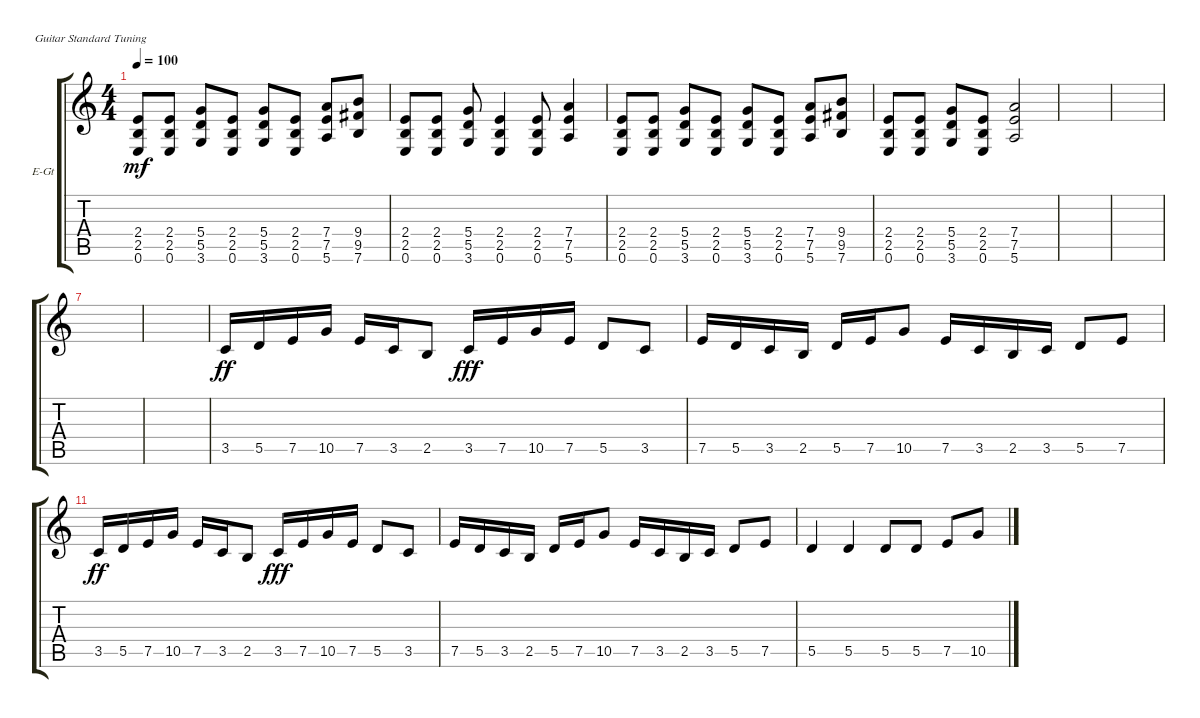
\defaultSystemsLayout 4
\bracketExtendMode groupsimilarinstruments
\firstSystemTrackNameOrientation horizontal
\otherSystemsTrackNameOrientation horizontal
\defaultBarNumberDisplay FirstOfSystem
\track ("Electric Guitar (Drive)" "E-Gt") {instrument overdrivenguitar}
\staff {score tabs}
\tuning (E4 B3 G3 D3 A2 E2)
\ts (4 4)
\tempo 100
\clef g2
\ks c
(0.6 2.5 2.4).8{dy mf} (0.6 2.5 2.4).8 (3.6 5.5 5.4).8 (0.6 2.5 2.4).8 (3.6 5.5 5.4).8 (0.6 2.5 2.4).8 (5.6 7.5 7.4).8 (7.6 9.5 9.4).8 |
(0.6 2.5 2.4).8 (0.6 2.5 2.4).8 (3.6 5.5 5.4).8 (0.6 2.5 2.4).4 (0.6 2.5 2.4).8 (5.6 7.5 7.4).4 |
(0.6 2.5 2.4).8 (0.6 2.5 2.4).8 (3.6 5.5 5.4).8 (0.6 2.5 2.4).8 (3.6 5.5 5.4).8 (0.6 2.5 2.4).8 (5.6 7.5 7.4).8 (7.6 9.5 9.4).8 |
(0.6 2.5 2.4).8 (0.6 2.5 2.4).8 (3.6 5.5 5.4).8 (0.6 2.5 2.4).8 (5.6 7.5 7.4).2 |
|
|
|
|
3.5.16{dy ff} 5.5.16 7.5.16 10.5.16 7.5.16 3.5.16 2.5.8 3.5.16{dy fff} 7.5.16 10.5.16 7.5.16 5.5.8 3.5.8 |
7.5.16 5.5.16 3.5.16 2.5.16 5.5.16 7.5.16 10.5.8 7.5.16 3.5.16 2.5.16 3.5.16 5.5.8 7.5.8 |
3.5.16{dy ff} 5.5.16 7.5.16 10.5.16 7.5.16 3.5.16 2.5.8 3.5.16{dy fff} 7.5.16 10.5.16 7.5.16 5.5.8 3.5.8 |
7.5.16 5.5.16 3.5.16 2.5.16 5.5.16 7.5.16 10.5.8 7.5.16 3.5.16 2.5.16 3.5.16 5.5.8 7.5.8 |
5.5.4 5.5.4 5.5.8 5.5.8 7.5.8 10.5.8
